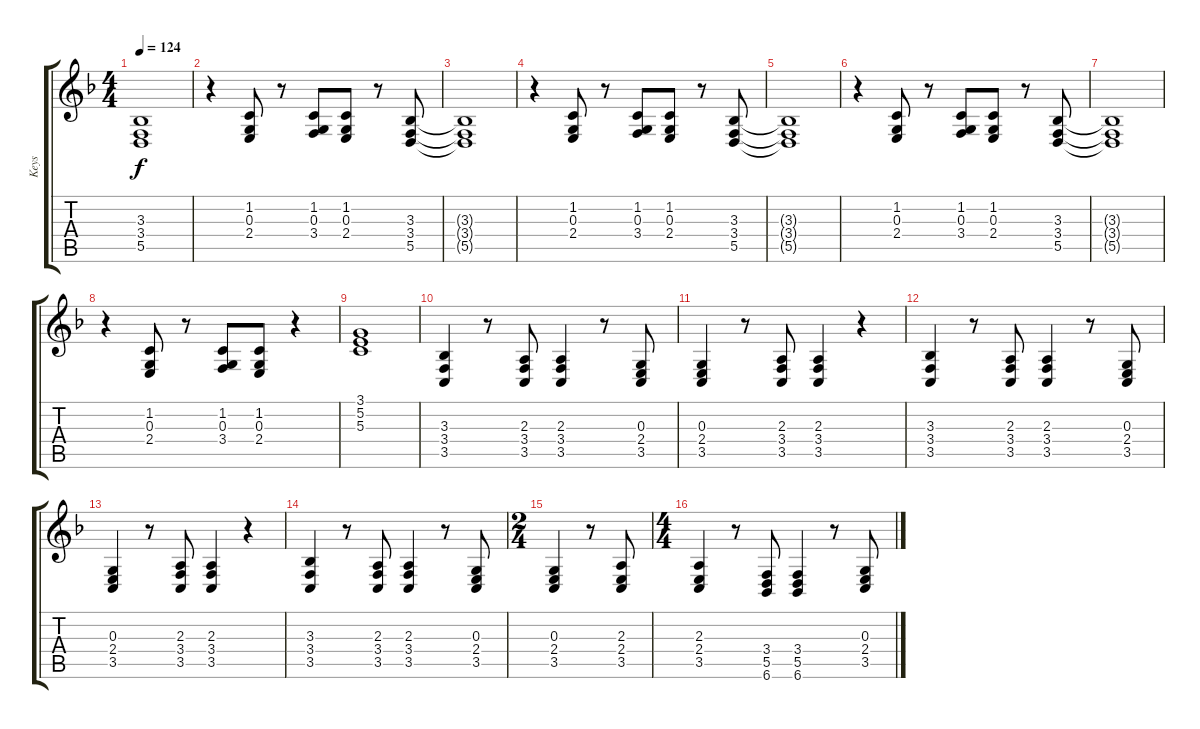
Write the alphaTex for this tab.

\track ("Keys" "Keys") {instrument churchorgan}
\staff {score tabs}
\tuning (E4 B3 G3 D3 A2 E2) {hide}
\ts (4 4)
\tempo 124
\clef g2
\ks dminor
(3.3 3.4 5.5).1{dy f} |
r.4 (1.2 0.3 2.4).8 r.8 (1.2 0.3 3.4).8 (1.2 0.3 2.4).8 r.8 (3.3 3.4 5.5).8 |
(3.3{t} 3.4{t} 5.5{t}).1 |
r.4 (1.2 0.3 2.4).8 r.8 (1.2 0.3 3.4).8 (1.2 0.3 2.4).8 r.8 (3.3 3.4 5.5).8 |
(3.3{t} 3.4{t} 5.5{t}).1 |
r.4 (1.2 0.3 2.4).8 r.8 (1.2 0.3 3.4).8 (1.2 0.3 2.4).8 r.8 (3.3 3.4 5.5).8 |
(3.3{t} 3.4{t} 5.5{t}).1 |
r.4 (1.2 0.3 2.4).8 r.8 (1.2 0.3 3.4).8 (1.2 0.3 2.4).8 r.4 |
(3.1 5.2 5.3).1 |
(3.3 3.4 3.5).4 r.8 (2.3 3.4 3.5).8 (2.3 3.4 3.5).4 r.8 (0.3 2.4 3.5).8 |
(0.3 2.4 3.5).4 r.8 (2.3 3.4 3.5).8 (2.3 3.4 3.5).4 r.4 |
(3.3 3.4 3.5).4 r.8 (2.3 3.4 3.5).8 (2.3 3.4 3.5).4 r.8 (0.3 2.4 3.5).8 |
(0.3 2.4 3.5).4 r.8 (2.3 3.4 3.5).8 (2.3 3.4 3.5).4 r.4 |
(3.3 3.4 3.5).4 r.8 (2.3 3.4 3.5).8 (2.3 3.4 3.5).4 r.8 (0.3 2.4 3.5).8 |
\ts (2 4)
(0.3 2.4 3.5).4 r.8 (2.3 2.4 3.5).8 |
\ts (4 4)
(2.3 2.4 3.5).4 r.8 (3.4 5.5 6.6).8 (3.4 5.5 6.6).4 r.8 (0.3 2.4 3.5).8
